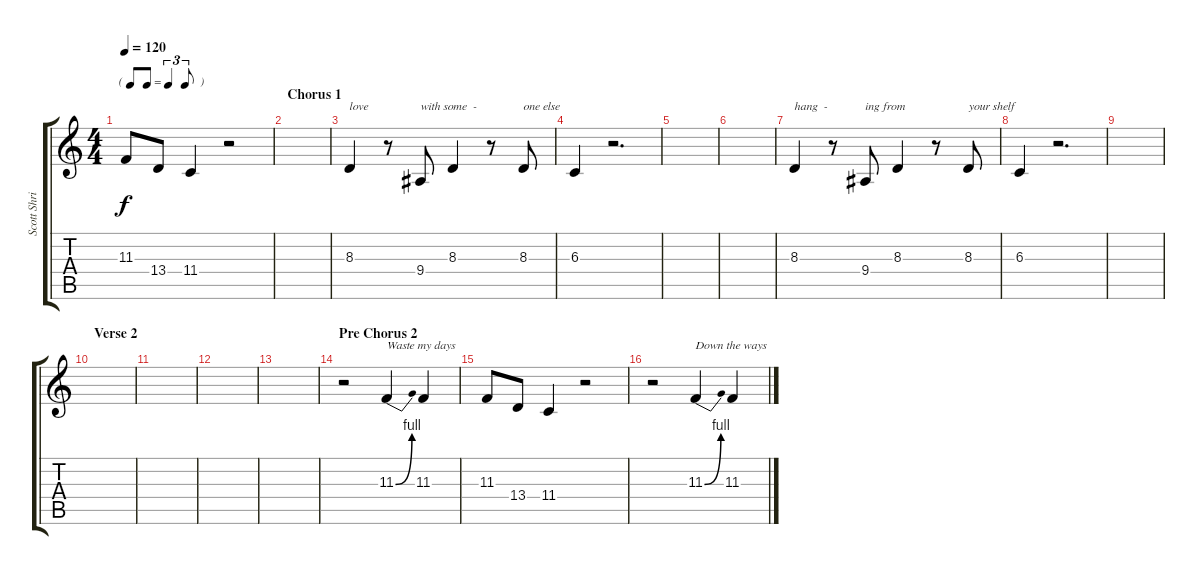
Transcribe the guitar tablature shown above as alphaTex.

\track ("Scott Shriner - Backup Vocals" "Scott Shri") {instrument clarinet}
\staff {score tabs}
\tuning (Eb4 Bb3 Gb3 Db3 Ab2 Eb2) {hide}
\ts (4 4)
\tf triplet8th
\tempo 120
\clef g2
\ks c
11.3.8{dy f} 13.4.8 11.4.4 r.2 |
\section ("" "Chorus 1")
|
8.3.4{txt "love"} r.8 9.4.8{txt "with some  -"} 8.3.4 r.8 8.3.8{txt "one else"} |
6.3.4 r.2{d} |
|
|
8.3.4{txt "hang  -"} r.8 9.4.8{txt "ing from"} 8.3.4 r.8 8.3.8{txt "your shelf"} |
6.3.4 r.2{d} |
|
\section ("" "Verse 2")
|
|
|
|
\section ("" "Pre Chorus 2")
r.2 11.3{be (bend 0 0 60 4)}.4{txt "Waste my days"} 11.3.4 |
11.3.8 13.4.8 11.4.4 r.2 |
r.2 11.3{be (bend 0 0 60 4)}.4{txt "Down the ways"} 11.3.4
